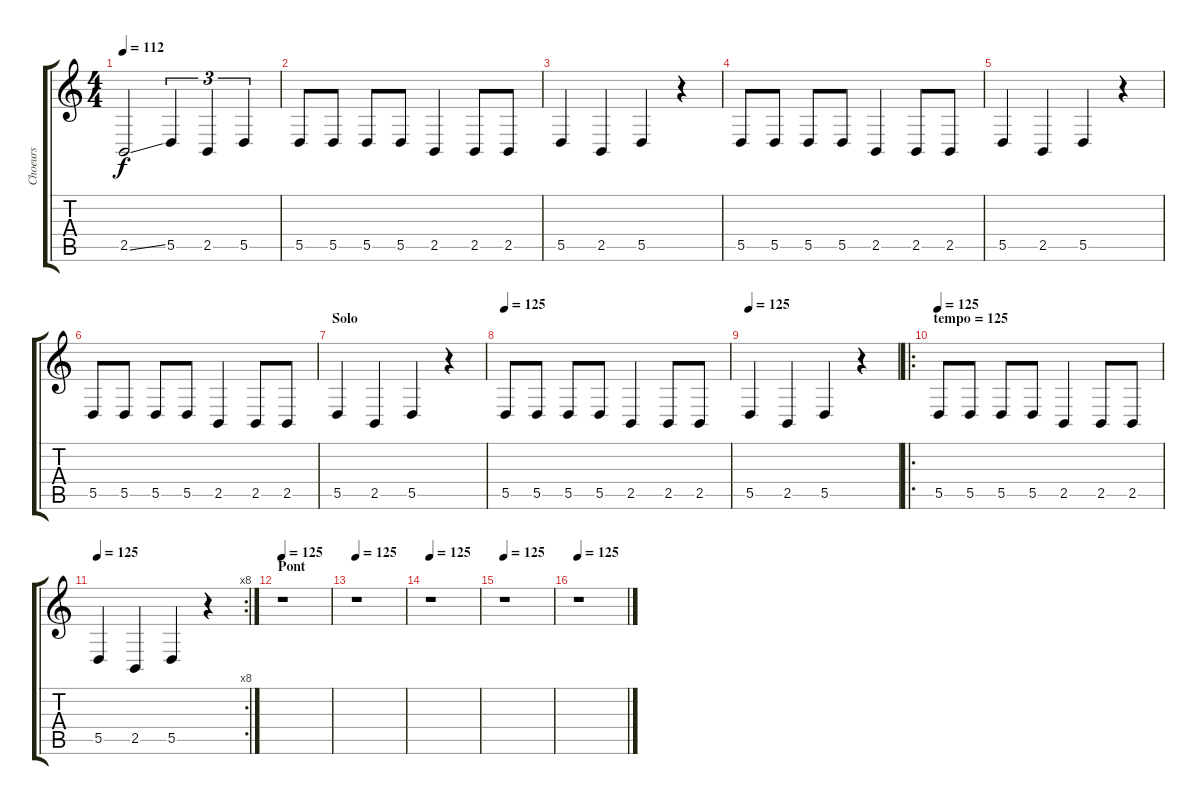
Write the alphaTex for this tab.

\track ("Choeurs" "Choeurs") {instrument bassoon}
\staff {score tabs}
\tuning (E4 B3 G3 D3 A2 E2) {hide}
\ts (4 4)
\tempo 112
\clef g2
\ks c
2.5{ss}.2{dy f} 5.5.4{tu (3 2)} 2.5.4{tu (3 2)} 5.5.4{tu (3 2)} |
5.5.8 5.5.8 5.5.8 5.5.8 2.5.4 2.5.8 2.5.8 |
5.5.4 2.5.4 5.5.4 r.4 |
5.5.8 5.5.8 5.5.8 5.5.8 2.5.4 2.5.8 2.5.8 |
5.5.4 2.5.4 5.5.4 r.4 |
5.5.8 5.5.8 5.5.8 5.5.8 2.5.4 2.5.8 2.5.8 |
\section ("" "Solo")
5.5.4 2.5.4 5.5.4 r.4 |
\tempo 125
5.5.8 5.5.8 5.5.8 5.5.8 2.5.4 2.5.8 2.5.8 |
\tempo 125
5.5.4 2.5.4 5.5.4 r.4 |
\ro
\section ("" "tempo = 125")
\tempo 125
5.5.8 5.5.8 5.5.8 5.5.8 2.5.4 2.5.8 2.5.8 |
\rc 8
\tempo 125
5.5.4 2.5.4 5.5.4 r.4 |
\section ("" "Pont")
\tempo 125
r.1 |
\tempo 125
r.1 |
\tempo 125
r.1 |
\tempo 125
r.1 |
\tempo 125
r.1
